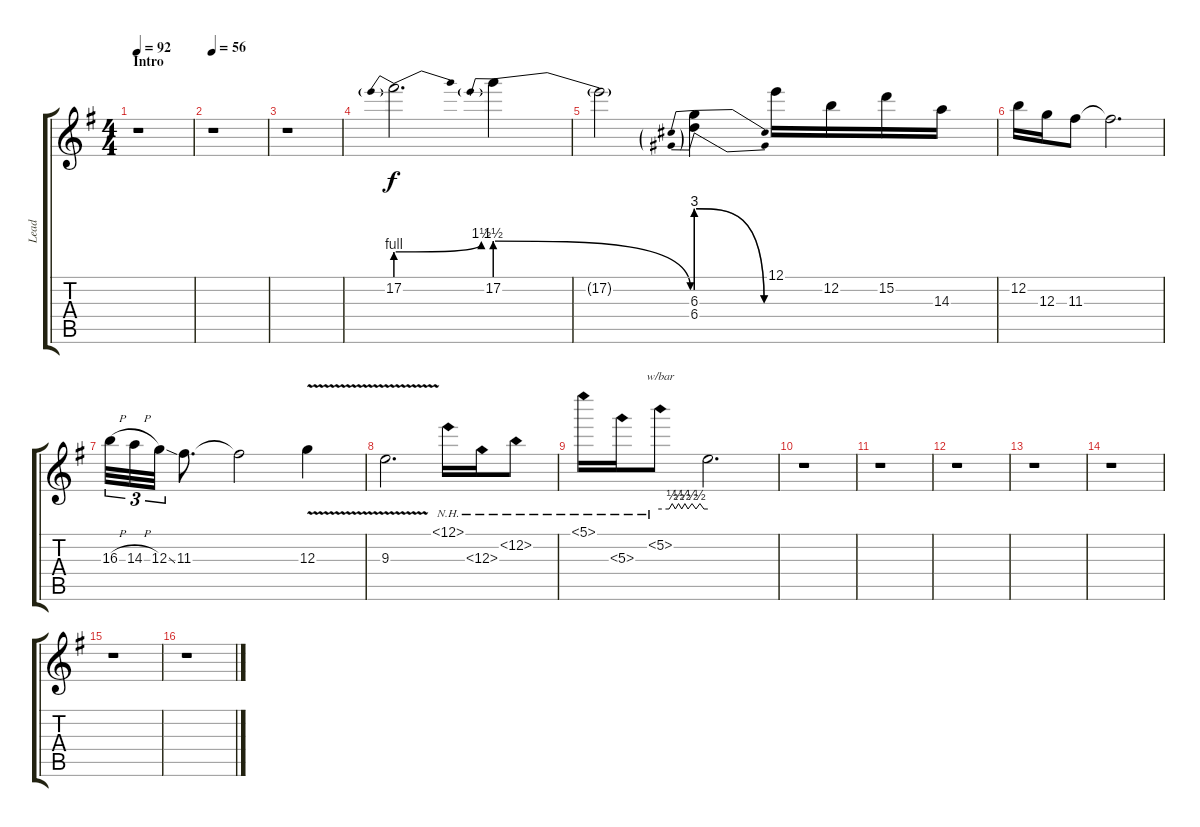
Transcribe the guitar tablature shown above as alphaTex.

\track ("Lead" "Lead") {instrument overdrivenguitar}
\staff {score tabs}
\tuning (E4 B3 G3 D3 A2 E2) {hide}
\ts (4 4)
\section ("" "Intro")
\tempo 92
\clef g2
\ks eminor
r.1{dy f instrument overdrivenguitar} |
\tempo 56
r.1 |
r.1 |
17.2{be (prebendbend 0 4 60 6)}.2{d} 17.2{be (prebendrelease 0 6 60 0)}.4 |
17.2{t}.2 (6.3{be (prebendrelease 0 12 60 0)} 6.4{be (prebendrelease 0 12 60 0)}).4 12.1.16 12.2.16 15.2.16 14.3.16 |
12.2.16 12.3.16 11.3.8 11.3{t}.2{d} |
16.3{h}.32{tu (3 2)} 14.3{h}.32{tu (3 2)} 12.3{ss}.32{tu (3 2)} 11.3.8{d} 11.3{t}.2 12.3{v}.4 |
9.3{v}.2{d} 12.1{nh}.16 12.3{nh}.16 12.2{nh}.8 |
5.1{nh}.16 5.3{nh}.16 5.2{nh}.8{tbe (custom default 0 0 11 0 15 2 19 0 23 2 27 0 31 2 35 0 40 2 45 0 50 2 55 0 60 0)} 5.2{t}.2{d} |
r.1 |
r.1 |
r.1 |
r.1 |
r.1 |
r.1 |
r.1
